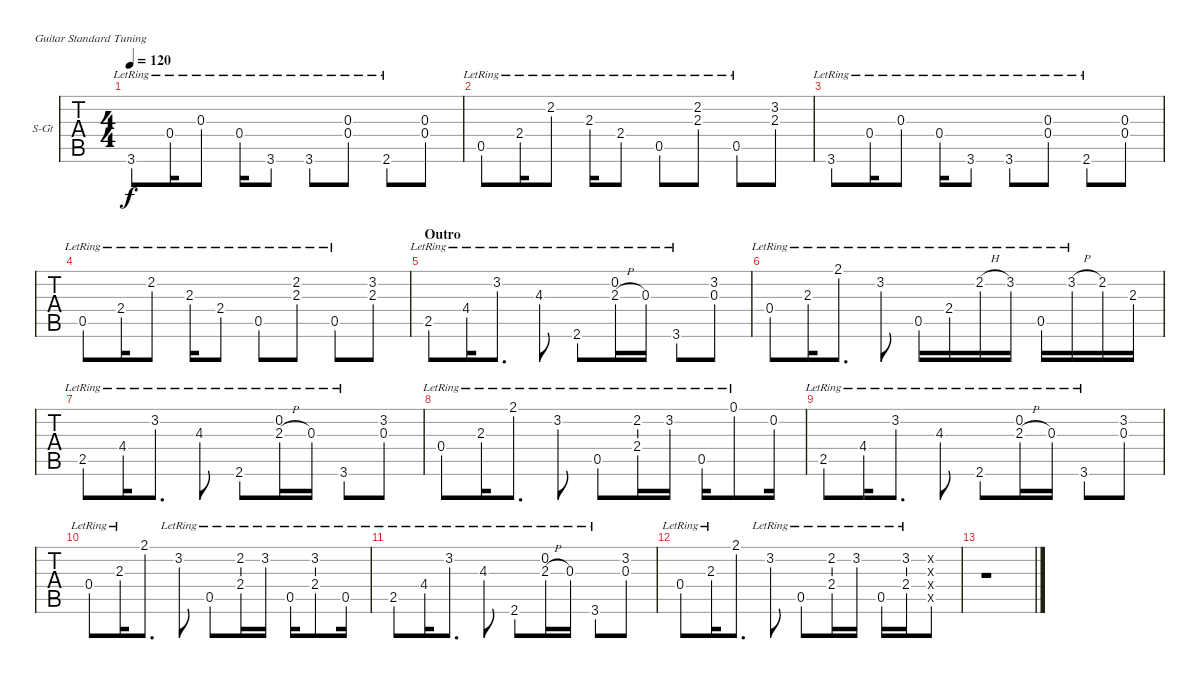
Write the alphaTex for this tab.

\defaultSystemsLayout 4
\bracketExtendMode groupsimilarinstruments
\firstSystemTrackNameOrientation horizontal
\otherSystemsTrackNameOrientation horizontal
\track ("Acoustic Guitar" "S-Gt") {instrument acousticguitarsteel}
\staff {tabs}
\tuning (E4 B3 G3 D3 A2 E2)
\ts (4 4)
\tempo 120
\clef g2
\ks c
3.6{lr}.8{dy f} 0.4{lr}.16 0.3{lr}.8 0.4{lr}.16 3.6{lr}.8 3.6{lr}.8 (0.4{lr} 0.3{lr}).8 2.6{lr}.8 (0.4 0.3).8 |
0.5{lr}.8 2.4{lr}.16 2.2{lr}.8 2.3{lr}.16 2.4{lr}.8 0.5{lr}.8 (2.3{lr} 2.2{lr}).8 0.5{lr}.8 (3.2 2.3).8 |
3.6{lr}.8 0.4{lr}.16 0.3{lr}.8 0.4{lr}.16 3.6{lr}.8 3.6{lr}.8 (0.4{lr} 0.3{lr}).8 2.6{lr}.8 (0.4 0.3).8 |
0.5{lr}.8 2.4{lr}.16 2.2{lr}.8 2.3{lr}.16 2.4{lr}.8 0.5{lr}.8 (2.3{lr} 2.2{lr}).8 0.5{lr}.8 (3.2 2.3).8 |
\section ("" "Outro")
2.5{lr}.8 4.4{lr}.16 3.2{lr}.8{d} 4.3{lr}.8 2.6{lr}.8 (0.2{lr} 2.3{h lr}).16 0.3{lr}.16 3.6{lr}.8 (0.3 3.2).8 |
0.4{lr}.8 2.3{lr}.16 2.1{lr}.8{d} 3.2{lr}.8 0.5{lr}.16 2.4{lr}.16 2.2{h lr}.16 3.2{lr}.16 0.5{lr}.16 3.2{h lr}.16 2.2.16 2.3.16 |
2.5{lr}.8 4.4{lr}.16 3.2{lr}.8{d} 4.3{lr}.8 2.6{lr}.8 (0.2{lr} 2.3{h lr}).16 0.3{lr}.16 3.6{lr}.8 (0.3 3.2).8 |
0.4{lr}.8 2.3{lr}.16 2.1{lr}.8{d} 3.2{lr}.8 0.5{lr}.8 (2.2{lr} 2.4{lr}).16 3.2{lr}.16 0.5{lr}.16 0.1{lr}.8 0.2.16 |
2.5{lr}.8 4.4{lr}.16 3.2{lr}.8{d} 4.3{lr}.8 2.6{lr}.8 (0.2{lr} 2.3{h lr}).16 0.3{lr}.16 3.6{lr}.8 (0.3 3.2).8 |
0.4{lr}.8 2.3{lr}.16 2.1.8{d} 3.2{lr}.8 0.5{lr}.8 (2.2{lr} 2.4{lr}).16 3.2{lr}.16 0.5{lr}.16 (3.2{lr} 2.4{lr}).8 0.5{lr}.16 |
2.5{lr}.8 4.4{lr}.16 3.2{lr}.8{d} 4.3{lr}.8 2.6{lr}.8 (0.2{lr} 2.3{h lr}).16 0.3{lr}.16 3.6{lr}.8 (0.3 3.2).8 |
0.4{lr}.8 2.3{lr}.16 2.1.8{d} 3.2{lr}.8 0.5{lr}.8 (2.2{lr} 2.4{lr}).16 3.2{lr}.16 0.5{lr}.16 (3.2{lr} 2.4{lr}).16 (0.5{x} 0.4{x} 0.3{x} 0.2{x}).8 |
r.1
